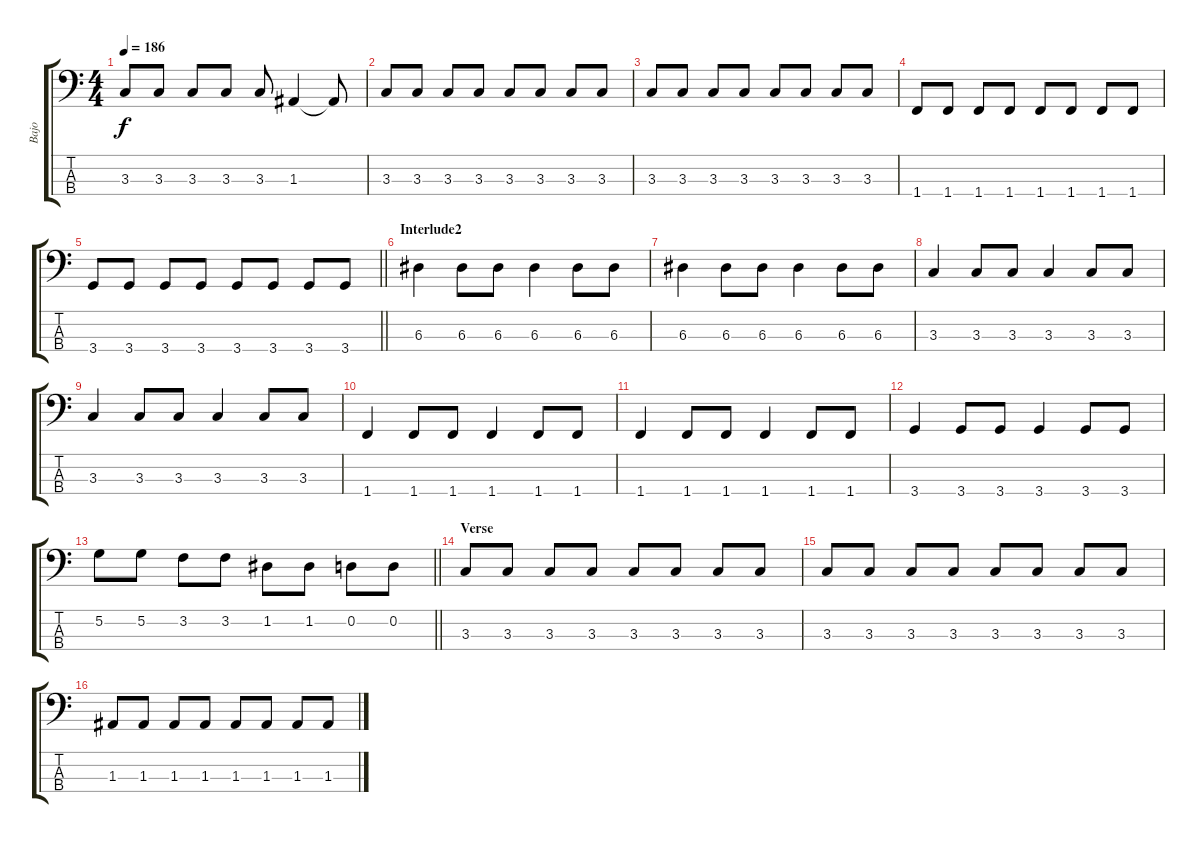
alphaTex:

\track ("Bajo" "Bajo") {instrument electricbassfinger}
\staff {score tabs}
\tuning (G2 D2 A1 E1) {hide}
\ts (4 4)
\tempo 186
\clef f4
\ks c
3.3.8{dy f} 3.3.8 3.3.8 3.3.8 3.3.8 1.3.4 1.3{t}.8 |
3.3.8 3.3.8 3.3.8 3.3.8 3.3.8 3.3.8 3.3.8 3.3.8 |
3.3.8 3.3.8 3.3.8 3.3.8 3.3.8 3.3.8 3.3.8 3.3.8 |
1.4.8 1.4.8 1.4.8 1.4.8 1.4.8 1.4.8 1.4.8 1.4.8 |
\barLineRight lightlight
3.4.8 3.4.8 3.4.8 3.4.8 3.4.8 3.4.8 3.4.8 3.4.8 |
\section ("" "Interlude2")
6.3.4 6.3.8 6.3.8 6.3.4 6.3.8 6.3.8 |
6.3.4 6.3.8 6.3.8 6.3.4 6.3.8 6.3.8 |
3.3.4 3.3.8 3.3.8 3.3.4 3.3.8 3.3.8 |
3.3.4 3.3.8 3.3.8 3.3.4 3.3.8 3.3.8 |
1.4.4 1.4.8 1.4.8 1.4.4 1.4.8 1.4.8 |
1.4.4 1.4.8 1.4.8 1.4.4 1.4.8 1.4.8 |
3.4.4 3.4.8 3.4.8 3.4.4 3.4.8 3.4.8 |
\barLineRight lightlight
5.2.8 5.2.8 3.2.8 3.2.8 1.2.8 1.2.8 0.2.8 0.2.8 |
\section ("" "Verse")
3.3.8 3.3.8 3.3.8 3.3.8 3.3.8 3.3.8 3.3.8 3.3.8 |
3.3.8 3.3.8 3.3.8 3.3.8 3.3.8 3.3.8 3.3.8 3.3.8 |
1.3.8 1.3.8 1.3.8 1.3.8 1.3.8 1.3.8 1.3.8 1.3.8
